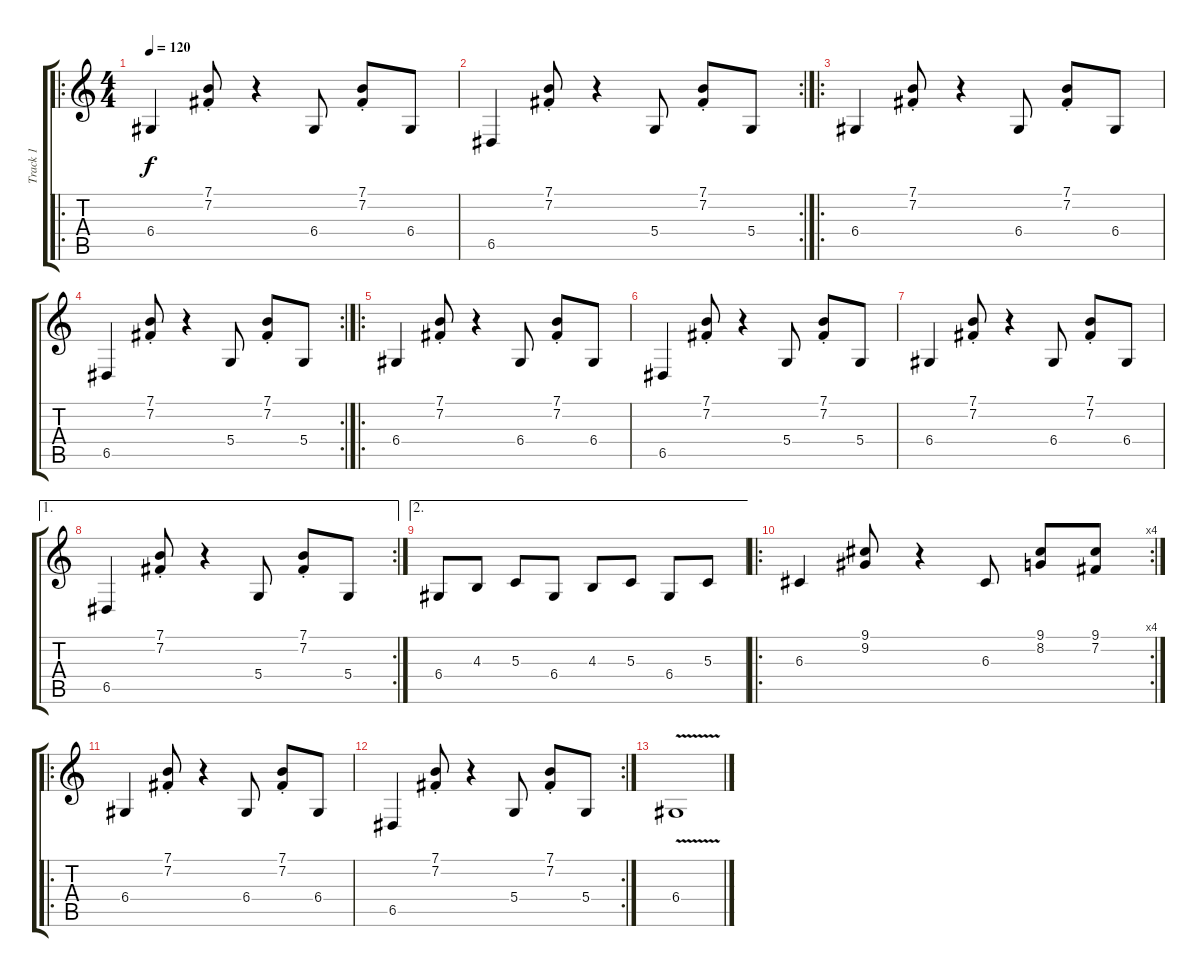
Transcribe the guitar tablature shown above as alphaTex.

\track ("Track 1" "Track 1") {instrument cello}
\staff {score tabs}
\tuning (E4 B3 G3 D3 A2 E2) {hide}
\ro
\ts (4 4)
\tempo 120
\clef g2
\ks c
6.4.4{dy f instrument cello} (7.1{st} 7.2{st}).8 r.4 6.4.8 (7.1{st} 7.2{st}).8 6.4.8 |
\rc 2
6.5.4 (7.1{st} 7.2{st}).8 r.4 5.4.8 (7.1{st} 7.2{st}).8 5.4.8 |
\ro
6.4.4 (7.1{st} 7.2{st}).8 r.4 6.4.8 (7.1{st} 7.2{st}).8 6.4.8 |
\rc 2
6.5.4 (7.1{st} 7.2{st}).8 r.4 5.4.8 (7.1{st} 7.2{st}).8 5.4.8 |
\ro
6.4.4 (7.1{st} 7.2{st}).8 r.4 6.4.8 (7.1{st} 7.2{st}).8 6.4.8 |
6.5.4 (7.1{st} 7.2{st}).8 r.4 5.4.8 (7.1{st} 7.2{st}).8 5.4.8 |
6.4.4 (7.1{st} 7.2{st}).8 r.4 6.4.8 (7.1{st} 7.2{st}).8 6.4.8 |
\ae 1
\rc 2
6.5.4 (7.1{st} 7.2{st}).8 r.4 5.4.8 (7.1{st} 7.2{st}).8 5.4.8 |
\ae 2
6.4.8 4.3.8 5.3.8 6.4.8 4.3.8 5.3.8 6.4.8 5.3.8 |
\ro
\rc 4
6.3.4 (9.1 9.2).8 r.4 6.3.8 (9.1 8.2).8 (9.1 7.2).8 |
\ro
6.4.4 (7.1{st} 7.2{st}).8 r.4 6.4.8 (7.1{st} 7.2{st}).8 6.4.8 |
\rc 2
6.5.4 (7.1{st} 7.2{st}).8 r.4 5.4.8 (7.1{st} 7.2{st}).8 5.4.8 |
6.4{v}.1
